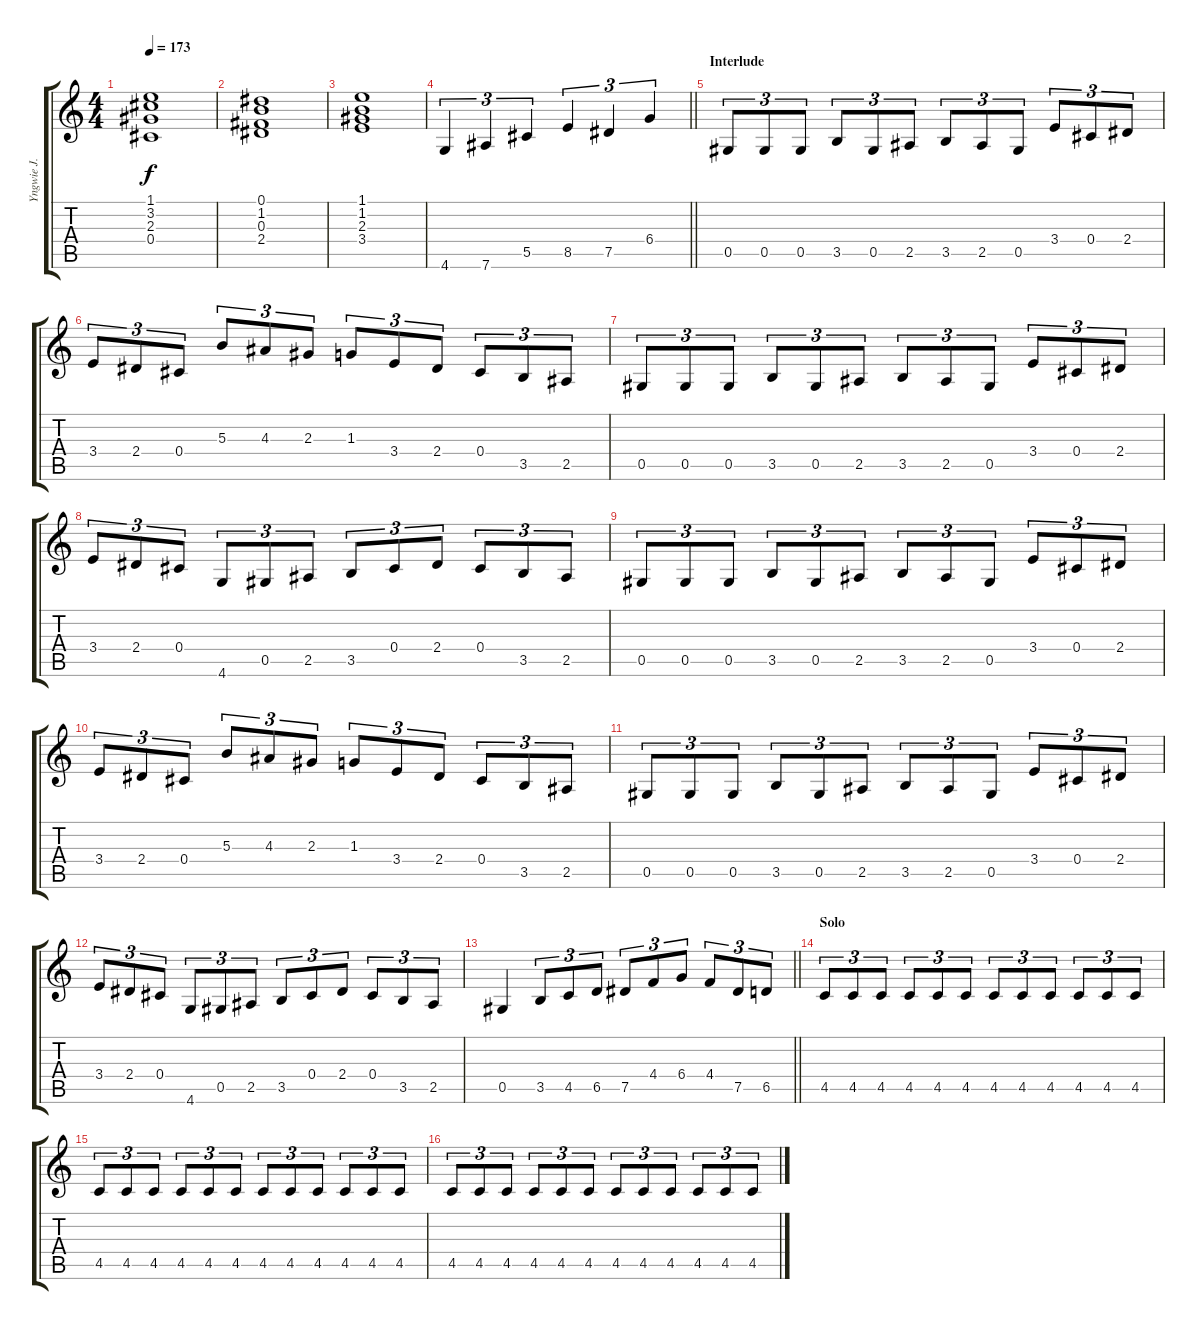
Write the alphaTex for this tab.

\track ("Yngwie J. Malmsteen" "Yngwie J. ") {instrument overdrivenguitar}
\staff {score tabs}
\tuning (Eb4 Bb3 Gb3 Db3 Ab2 Eb2) {hide}
\ts (4 4)
\tempo 173
\clef g2
\ks c
(1.1 3.2 2.3 0.4).1{dy f} |
(0.1 1.2 0.3 2.4).1 |
(1.1 1.2 2.3 3.4).1 |
\barLineRight lightlight
4.6.4{tu (3 2)} 7.6.4{tu (3 2)} 5.5.4{tu (3 2)} 8.5.4{tu (3 2)} 7.5.4{tu (3 2)} 6.4.4{tu (3 2)} |
\section ("" "Interlude")
0.5.8{tu (3 2)} 0.5.8{tu (3 2)} 0.5.8{tu (3 2)} 3.5.8{tu (3 2)} 0.5.8{tu (3 2)} 2.5.8{tu (3 2)} 3.5.8{tu (3 2)} 2.5.8{tu (3 2)} 0.5.8{tu (3 2)} 3.4.8{tu (3 2)} 0.4.8{tu (3 2)} 2.4.8{tu (3 2)} |
3.4.8{tu (3 2)} 2.4.8{tu (3 2)} 0.4.8{tu (3 2)} 5.3.8{tu (3 2)} 4.3.8{tu (3 2)} 2.3.8{tu (3 2)} 1.3.8{tu (3 2)} 3.4.8{tu (3 2)} 2.4.8{tu (3 2)} 0.4.8{tu (3 2)} 3.5.8{tu (3 2)} 2.5.8{tu (3 2)} |
0.5.8{tu (3 2)} 0.5.8{tu (3 2)} 0.5.8{tu (3 2)} 3.5.8{tu (3 2)} 0.5.8{tu (3 2)} 2.5.8{tu (3 2)} 3.5.8{tu (3 2)} 2.5.8{tu (3 2)} 0.5.8{tu (3 2)} 3.4.8{tu (3 2)} 0.4.8{tu (3 2)} 2.4.8{tu (3 2)} |
3.4.8{tu (3 2)} 2.4.8{tu (3 2)} 0.4.8{tu (3 2)} 4.6.8{tu (3 2)} 0.5.8{tu (3 2)} 2.5.8{tu (3 2)} 3.5.8{tu (3 2)} 0.4.8{tu (3 2)} 2.4.8{tu (3 2)} 0.4.8{tu (3 2)} 3.5.8{tu (3 2)} 2.5.8{tu (3 2)} |
0.5.8{tu (3 2)} 0.5.8{tu (3 2)} 0.5.8{tu (3 2)} 3.5.8{tu (3 2)} 0.5.8{tu (3 2)} 2.5.8{tu (3 2)} 3.5.8{tu (3 2)} 2.5.8{tu (3 2)} 0.5.8{tu (3 2)} 3.4.8{tu (3 2)} 0.4.8{tu (3 2)} 2.4.8{tu (3 2)} |
3.4.8{tu (3 2)} 2.4.8{tu (3 2)} 0.4.8{tu (3 2)} 5.3.8{tu (3 2)} 4.3.8{tu (3 2)} 2.3.8{tu (3 2)} 1.3.8{tu (3 2)} 3.4.8{tu (3 2)} 2.4.8{tu (3 2)} 0.4.8{tu (3 2)} 3.5.8{tu (3 2)} 2.5.8{tu (3 2)} |
0.5.8{tu (3 2)} 0.5.8{tu (3 2)} 0.5.8{tu (3 2)} 3.5.8{tu (3 2)} 0.5.8{tu (3 2)} 2.5.8{tu (3 2)} 3.5.8{tu (3 2)} 2.5.8{tu (3 2)} 0.5.8{tu (3 2)} 3.4.8{tu (3 2)} 0.4.8{tu (3 2)} 2.4.8{tu (3 2)} |
3.4.8{tu (3 2)} 2.4.8{tu (3 2)} 0.4.8{tu (3 2)} 4.6.8{tu (3 2)} 0.5.8{tu (3 2)} 2.5.8{tu (3 2)} 3.5.8{tu (3 2)} 0.4.8{tu (3 2)} 2.4.8{tu (3 2)} 0.4.8{tu (3 2)} 3.5.8{tu (3 2)} 2.5.8{tu (3 2)} |
\barLineRight lightlight
0.5.4 3.5.8{tu (3 2)} 4.5.8{tu (3 2)} 6.5.8{tu (3 2)} 7.5.8{tu (3 2)} 4.4.8{tu (3 2)} 6.4.8{tu (3 2)} 4.4.8{tu (3 2)} 7.5.8{tu (3 2)} 6.5.8{tu (3 2)} |
\section ("" "Solo")
4.5.8{tu (3 2)} 4.5.8{tu (3 2)} 4.5.8{tu (3 2)} 4.5.8{tu (3 2)} 4.5.8{tu (3 2)} 4.5.8{tu (3 2)} 4.5.8{tu (3 2)} 4.5.8{tu (3 2)} 4.5.8{tu (3 2)} 4.5.8{tu (3 2)} 4.5.8{tu (3 2)} 4.5.8{tu (3 2)} |
4.5.8{tu (3 2)} 4.5.8{tu (3 2)} 4.5.8{tu (3 2)} 4.5.8{tu (3 2)} 4.5.8{tu (3 2)} 4.5.8{tu (3 2)} 4.5.8{tu (3 2)} 4.5.8{tu (3 2)} 4.5.8{tu (3 2)} 4.5.8{tu (3 2)} 4.5.8{tu (3 2)} 4.5.8{tu (3 2)} |
4.5.8{tu (3 2)} 4.5.8{tu (3 2)} 4.5.8{tu (3 2)} 4.5.8{tu (3 2)} 4.5.8{tu (3 2)} 4.5.8{tu (3 2)} 4.5.8{tu (3 2)} 4.5.8{tu (3 2)} 4.5.8{tu (3 2)} 4.5.8{tu (3 2)} 4.5.8{tu (3 2)} 4.5.8{tu (3 2)}
